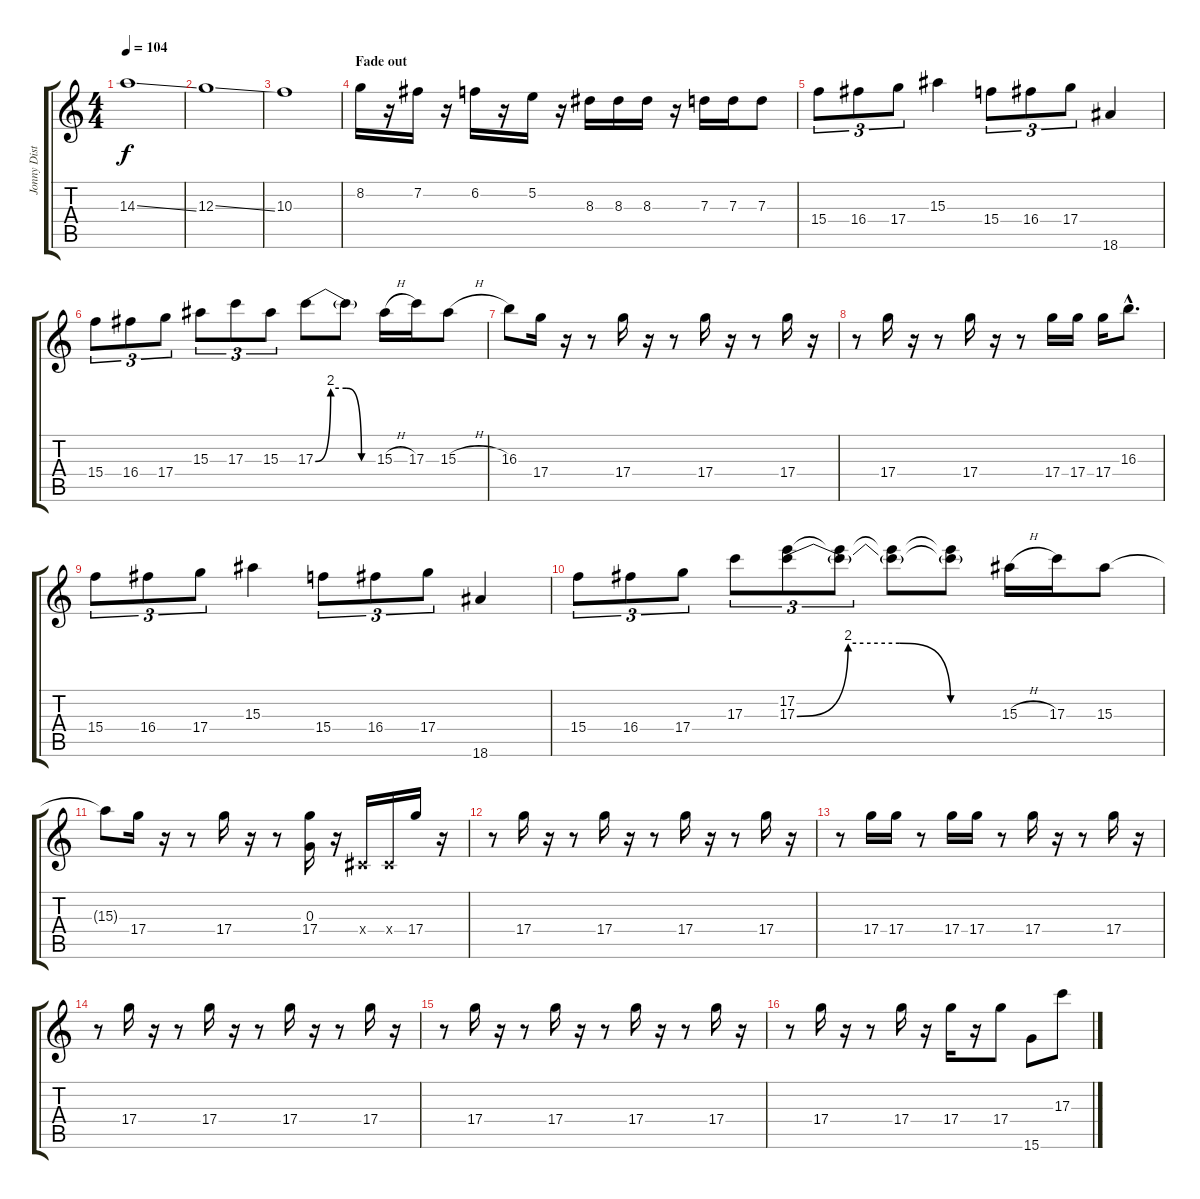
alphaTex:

\track ("Jonny Distorted" "Jonny Dist") {instrument distortionguitar}
\staff {score tabs}
\tuning (E4 B3 G3 D3 A2 E2) {hide}
\ts (4 4)
\tempo 104
\clef g2
\ks c
14.3{ss}.1{dy f} |
12.3{ss}.1 |
10.3.1 |
\section ("" "Fade out")
8.2.16 r.16 7.2.16 r.16 6.2.16 r.16 5.2.16 r.16 8.3.16 8.3.16 8.3.16 r.16 7.3.16 7.3.16 7.3.8 |
15.4.8{tu (3 2)} 16.4.8{tu (3 2)} 17.4.8{tu (3 2)} 15.3.4 15.4.8{tu (3 2)} 16.4.8{tu (3 2)} 17.4.8{tu (3 2)} 18.6.4 |
15.4.8{tu (3 2)} 16.4.8{tu (3 2)} 17.4.8{tu (3 2)} 15.3.8{tu (3 2)} 17.3.8{tu (3 2)} 15.3.8{tu (3 2)} 17.3{be (custom 0 0 15 8 30 8 45 0 60 0)}.8 17.3{t}.8 15.3{h}.16 17.3.16 15.3{h}.8 |
16.3.8 17.4.16 r.16 r.8 17.4.16 r.16 r.8 17.4.16 r.16 r.8 17.4.16 r.16 |
r.8 17.4.16 r.16 r.8 17.4.16 r.16 r.8 17.4.16 17.4.16 17.4.16 16.3{hac}.8{d} |
15.4.8{tu (3 2)} 16.4.8{tu (3 2)} 17.4.8{tu (3 2)} 15.3.4 15.4.8{tu (3 2)} 16.4.8{tu (3 2)} 17.4.8{tu (3 2)} 18.6.4 |
15.4.8{tu (3 2)} 16.4.8{tu (3 2)} 17.4.8{tu (3 2)} 17.3.8{tu (3 2)} (17.2 17.3{be (custom 0 0 15 8 30 8 45 0 60 0)}).8{tu (3 2)} (17.2{t} 17.3{t}).8{tu (3 2)} (17.2{t} 17.3{t}).8 (17.2{t} 17.3{t}).8 15.3{h}.16 17.3.16 15.3.8 |
15.3{t}.8 17.4.16 r.16 r.8 17.4.16 r.16 r.8 (0.3 17.4).16 r.16 -1.4{x}.16 -1.4{x}.16 17.4.16 r.16 |
r.8 17.4.16 r.16 r.8 17.4.16 r.16 r.8 17.4.16 r.16 r.8 17.4.16 r.16 |
r.8 17.4.16 17.4.16 r.8 17.4.16 17.4.16 r.8 17.4.16 r.16 r.8 17.4.16 r.16 |
r.8 17.4.16 r.16 r.8 17.4.16 r.16 r.8 17.4.16 r.16 r.8 17.4.16 r.16 |
r.8 17.4.16 r.16 r.8 17.4.16 r.16 r.8 17.4.16 r.16 r.8 17.4.16 r.16 |
r.8 17.4.16 r.16 r.8 17.4.16 r.16 17.4.16 r.16 17.4.8 15.6.8 17.3.8
